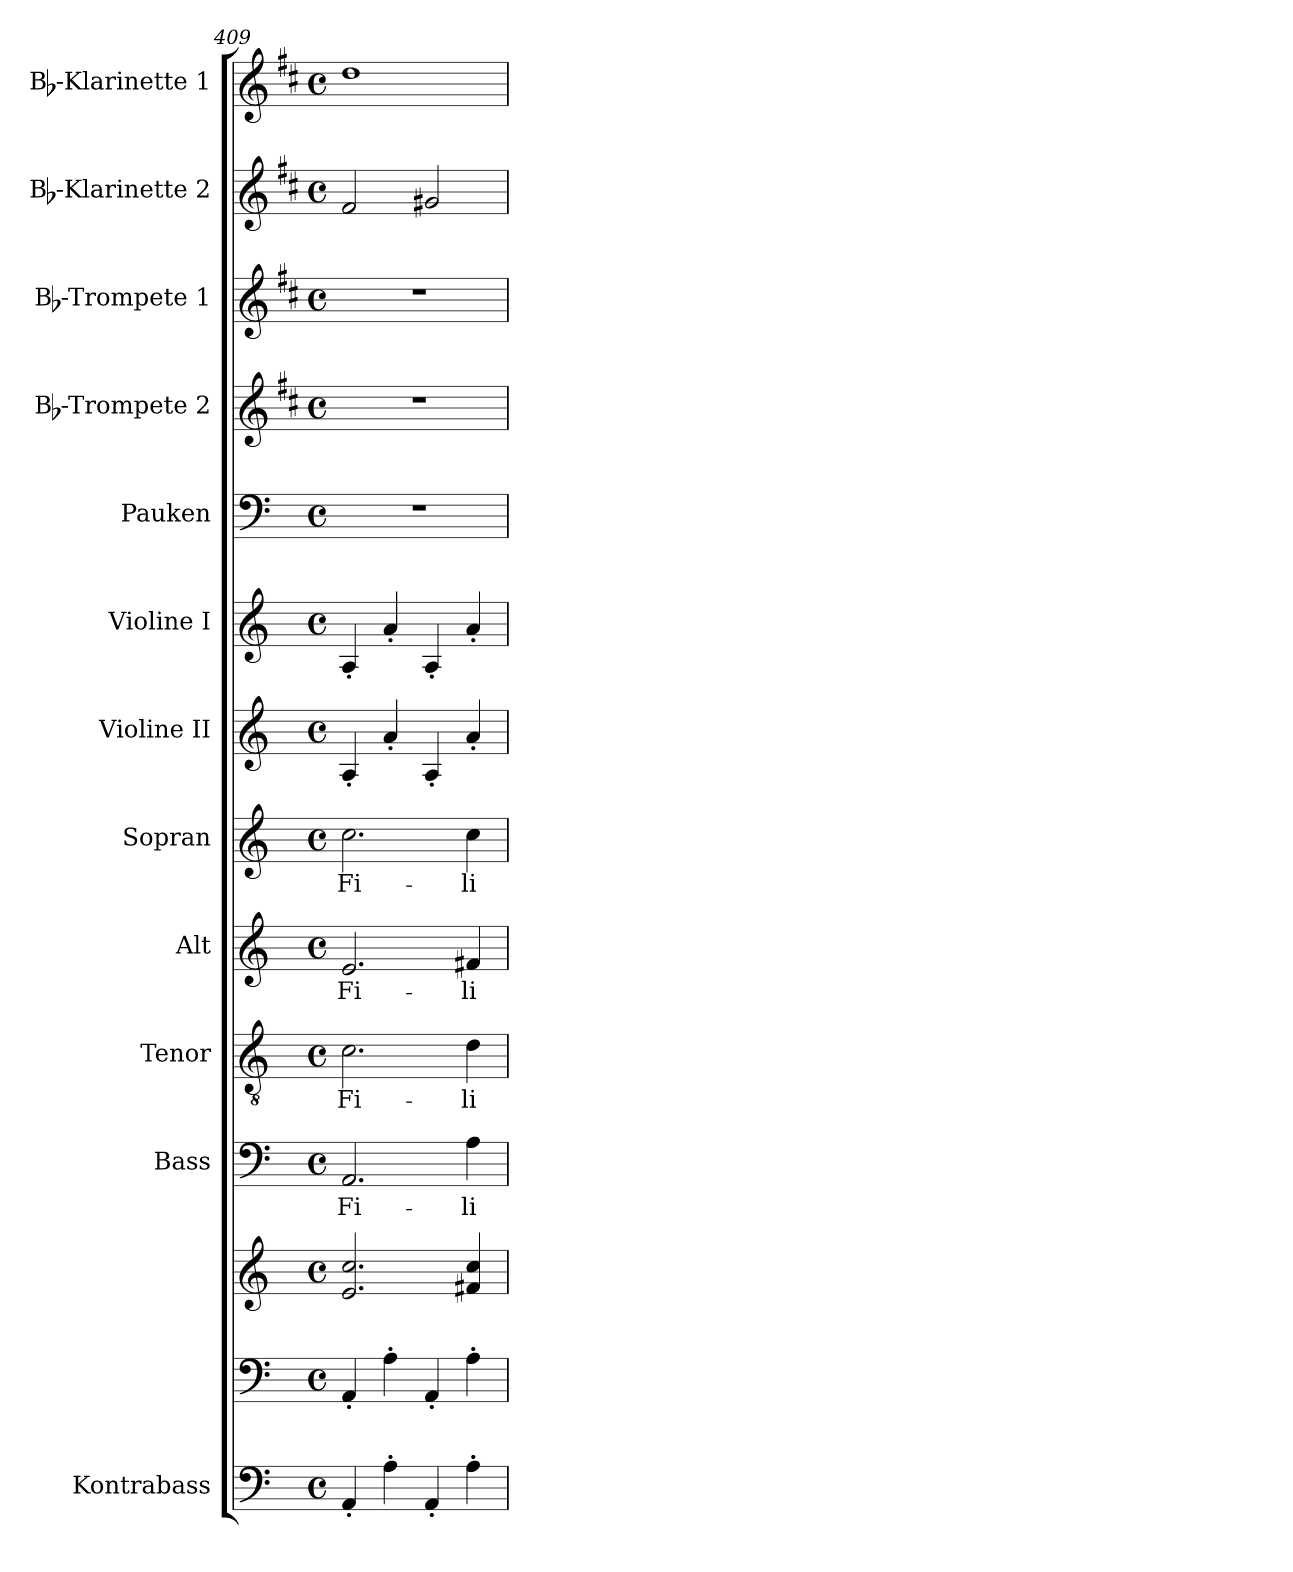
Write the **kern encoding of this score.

**kern	**kern	**kern	**kern	**text	**kern	**text	**kern	**text	**kern	**text	**kern	**kern	**kern	**kern	**kern	**kern	**kern
*part13	*part12	*part12	*part11	*part11	*part10	*part10	*part9	*part9	*part8	*part8	*part7	*part6	*part5	*part4	*part3	*part2	*part1
*staff14	*staff13	*staff12	*staff11	*staff11	*staff10	*staff10	*staff9	*staff9	*staff8	*staff8	*staff7	*staff6	*staff5	*staff4	*staff3	*staff2	*staff1
*I"Kontrabass	*	*	*I"Bass	*	*I"Tenor	*	*I"Alt	*	*I"Sopran	*	*I"Violine II	*I"Violine I	*I"Pauken	*I"Bb-Trompete 2	*I"Bb-Trompete 1	*I"Bb-Klarinette 2	*I"Bb-Klarinette 1
*I'Kb.	*	*	*I'B.	*	*I'T.	*	*I'A.	*	*I'S.	*	*I'Vl. II	*I'Vl. I	*I'Pk.	*I'Bb Trp. 2	*I'Bb Trp. 1	*I'Bb Kl. 2	*I'Bb Kl. 1
*clefF4	*clefF4	*clefG2	*clefF4	*	*clefGv2	*	*clefG2	*	*clefG2	*	*clefG2	*clefG2	*clefF4	*clefG2	*clefG2	*clefG2	*clefG2
*ITrd7c12	*	*	*	*	*	*	*	*	*	*	*	*	*	*ITrd1c2	*ITrd1c2	*ITrd1c2	*ITrd1c2
*k[]	*k[]	*k[]	*k[]	*	*k[]	*	*k[]	*	*k[]	*	*k[]	*k[]	*k[]	*k[]	*k[]	*k[]	*k[]
*C:	*C:	*C:	*C:	*	*C:	*	*C:	*	*C:	*	*C:	*C:	*C:	*C:	*C:	*C:	*C:
*M4/4	*M4/4	*M4/4	*M4/4	*	*M4/4	*	*M4/4	*	*M4/4	*	*M4/4	*M4/4	*M4/4	*M4/4	*M4/4	*M4/4	*M4/4
*met(c)	*met(c)	*met(c)	*met(c)	*	*met(c)	*	*met(c)	*	*met(c)	*	*met(c)	*met(c)	*met(c)	*met(c)	*met(c)	*met(c)	*met(c)
=409	=409	=409	=409	=409	=409	=409	=409	=409	=409	=409	=409	=409	=409	=409	=409	=409	=409
!	!	!	!	!LO:LY:b	!	!LO:LY:b	!	!LO:LY:b	!	!LO:LY:b	!	!	!	!	!	!	!
4AAA'</	4AA'</	2.e/ 2.cc/	2.AA/	Fi-	2.c\	Fi-	2.e/	Fi-	2.cc\	Fi-	4A'</	4A'</	1r	1r	1r	2e/	1cc
4AA'>\	4A'>\	.	.	.	.	.	.	.	.	.	4a'</	4a'</	.	.	.	.	.
4AAA'</	4AA'</	.	.	.	.	.	.	.	.	.	4A'</	4A'</	.	.	.	2f#X/	.
!	!	!	!	!LO:LY:b	!	!LO:LY:b	!	!LO:LY:b	!	!LO:LY:b	!	!	!	!	!	!	!
4AA'>\	4A'>\	4f#X/ 4cc/	4A\	-li-	4d\	-li-	4f#X/	-li-	4cc\	-li-	4a'</	4a'</	.	.	.	.	.
=	=	=	=	=	=	=	=	=	=	=	=	=	=	=	=	=	=
*-	*-	*-	*-	*-	*-	*-	*-	*-	*-	*-	*-	*-	*-	*-	*-	*-	*-
